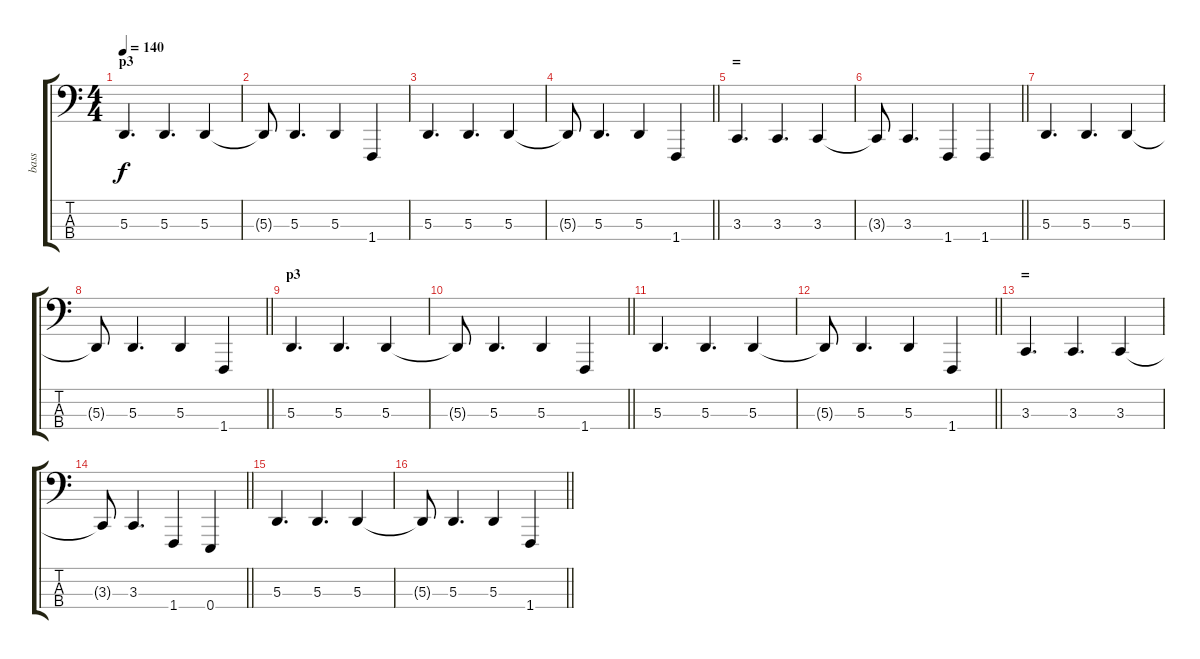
\track ("bass" "bass") {instrument brightacousticpiano}
\staff {score tabs}
\tuning (G2 D2 A1 E1) {hide}
\ts (4 4)
\section ("" "p3")
\tempo 140
\clef f4
\ks c
5.3.4{d dy f} 5.3.4{d} 5.3.4 |
5.3{t}.8 5.3.4{d} 5.3.4 1.4.4 |
5.3.4{d} 5.3.4{d} 5.3.4 |
\barLineRight lightlight
5.3{t}.8 5.3.4{d} 5.3.4 1.4.4 |
\section ("" "=")
3.3.4{d} 3.3.4{d} 3.3.4 |
\barLineRight lightlight
3.3{t}.8 3.3.4{d} 1.4.4 1.4.4 |
5.3.4{d} 5.3.4{d} 5.3.4 |
\barLineRight lightlight
5.3{t}.8 5.3.4{d} 5.3.4 1.4.4 |
\section ("" "p3")
5.3.4{d} 5.3.4{d} 5.3.4 |
\barLineRight lightlight
5.3{t}.8 5.3.4{d} 5.3.4 1.4.4 |
5.3.4{d} 5.3.4{d} 5.3.4 |
\barLineRight lightlight
5.3{t}.8 5.3.4{d} 5.3.4 1.4.4 |
\section ("" "=")
3.3.4{d} 3.3.4{d} 3.3.4 |
\barLineRight lightlight
3.3{t}.8 3.3.4{d} 1.4.4 0.4.4 |
5.3.4{d} 5.3.4{d} 5.3.4 |
\barLineRight lightlight
5.3{t}.8 5.3.4{d} 5.3.4 1.4.4
